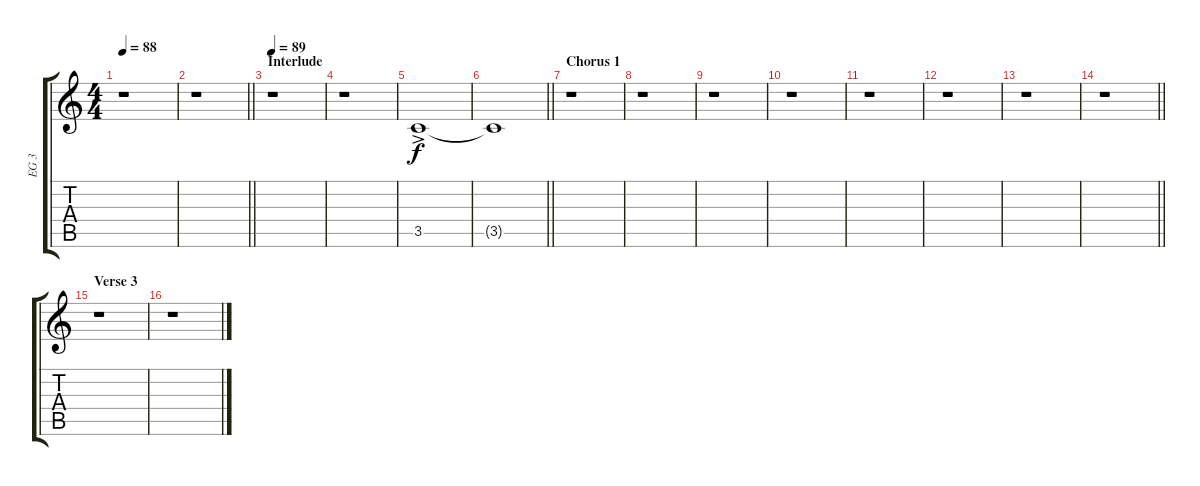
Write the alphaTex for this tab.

\track ("EG 3" "EG 3") {instrument overdrivenguitar}
\staff {score tabs}
\tuning (E4 B3 G3 D3 A2 E2) {hide}
\ts (4 4)
\tempo 88
\clef g2
\ks c
r.1{dy p} |
\barLineRight lightlight
r.1 |
\section ("" "Interlude")
\tempo 89
r.1 |
r.1 |
3.5{ac}.1{dy f} |
\barLineRight lightlight
3.5{t}.1 |
\section ("" "Chorus 1")
r.1 |
r.1 |
r.1 |
r.1 |
r.1 |
r.1 |
r.1 |
\barLineRight lightlight
r.1 |
\section ("" "Verse 3")
r.1 |
r.1
